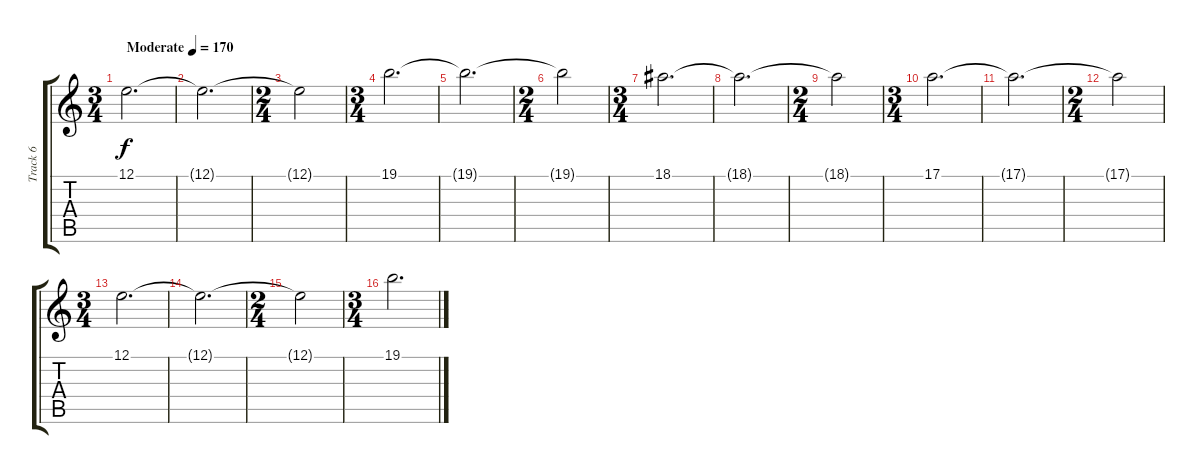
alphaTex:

\track ("Track 6" "Track 6") {instrument stringensemble1}
\staff {score tabs}
\tuning (E4 B3 G3 D3 A2 E2) {hide}
\ts (3 4)
\tempo (170 "Moderate")
\clef g2
\ks c
12.1.2{d dy f instrument stringensemble1} |
12.1{t}.2{d} |
\ts (2 4)
12.1{t}.2 |
\ts (3 4)
19.1.2{d} |
19.1{t}.2{d} |
\ts (2 4)
19.1{t}.2 |
\ts (3 4)
18.1.2{d} |
18.1{t}.2{d} |
\ts (2 4)
18.1{t}.2 |
\ts (3 4)
17.1.2{d} |
17.1{t}.2{d} |
\ts (2 4)
17.1{t}.2 |
\ts (3 4)
12.1.2{d} |
12.1{t}.2{d} |
\ts (2 4)
12.1{t}.2 |
\ts (3 4)
19.1.2{d}
